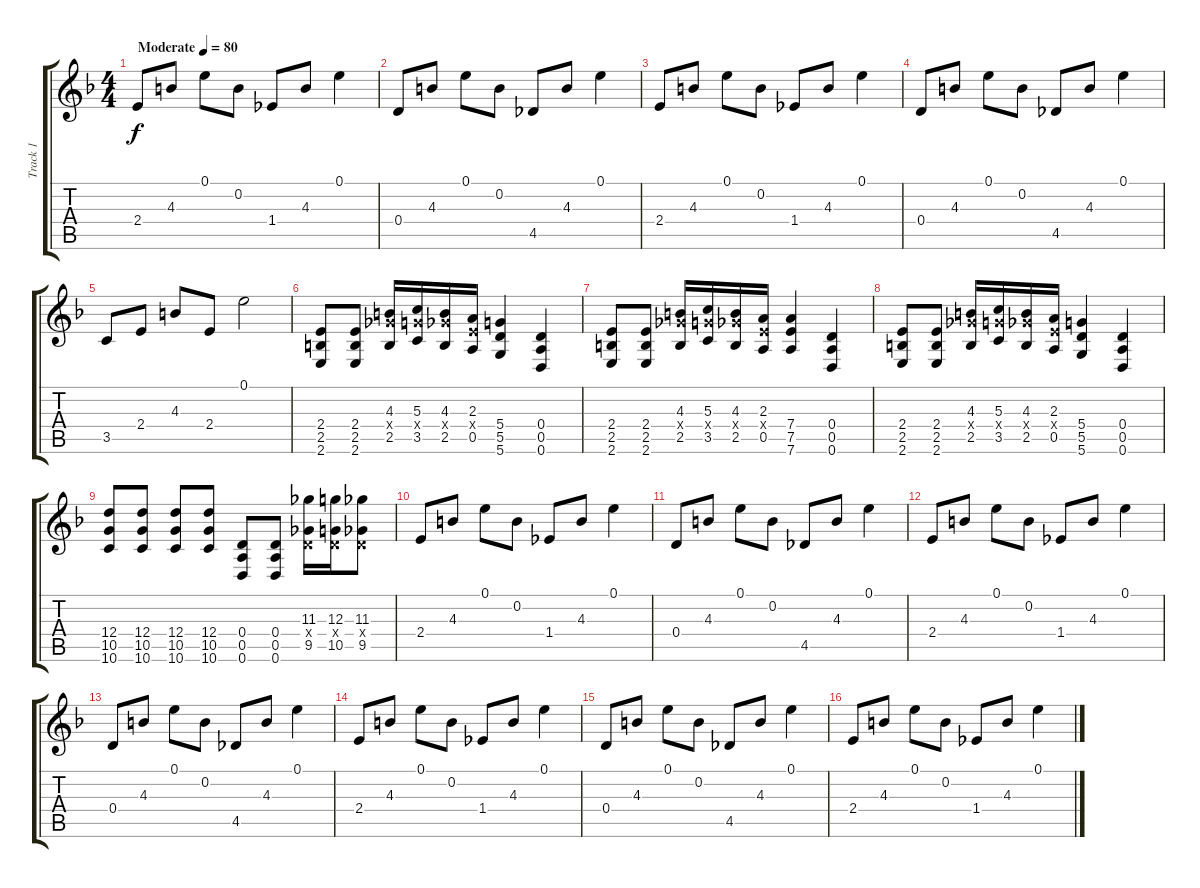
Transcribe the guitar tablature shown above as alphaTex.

\track ("Track 1" "Track 1") {instrument distortionguitar}
\staff {score tabs}
\tuning (E4 B3 G3 D3 A2 D2) {hide}
\ts (4 4)
\tempo (80 "Moderate")
\clef g2
\ks f
2.4.8{lyrics (0 "") lyrics (1 "") lyrics (2 "") lyrics (3 "") lyrics (4 "") dy f instrument distortionguitar} 4.3.8 0.1.8 0.2.8 1.4.8 4.3.8 0.1.4 |
0.4.8 4.3.8 0.1.8 0.2.8 4.5.8 4.3.8 0.1.4 |
2.4.8 4.3.8 0.1.8 0.2.8 1.4.8 4.3.8 0.1.4 |
0.4.8 4.3.8 0.1.8 0.2.8 4.5.8 4.3.8 0.1.4 |
3.5.8 2.4.8 4.3.8 2.4.8 0.1.2 |
(2.4 2.5 2.6).8{instrument distortionguitar} (2.4 2.5 2.6).8 (4.3 4.4{x} 2.5).16 (5.3 5.4{x} 3.5).16 (4.3 4.4{x} 2.5).16 (2.3 2.4{x} 0.5).16 (5.4 5.5 5.6).4 (0.4 0.5 0.6).4 |
(2.4 2.5 2.6).8 (2.4 2.5 2.6).8 (4.3 4.4{x} 2.5).16 (5.3 5.4{x} 3.5).16 (4.3 4.4{x} 2.5).16 (2.3 2.4{x} 0.5).16 (7.4 7.5 7.6).4 (0.4 0.5 0.6).4 |
(2.4 2.5 2.6).8 (2.4 2.5 2.6).8 (4.3 4.4{x} 2.5).16 (5.3 5.4{x} 3.5).16 (4.3 4.4{x} 2.5).16 (2.3 2.4{x} 0.5).16 (5.4 5.5 5.6).4 (0.4 0.5 0.6).4 |
(12.4 10.5 10.6).8 (12.4 10.5 10.6).8 (12.4 10.5 10.6).8 (12.4 10.5 10.6).8 (0.4 0.5 0.6).8 (0.4 0.5 0.6).8 (11.3 0.4{x} 9.5).16 (12.3 0.4{x} 10.5).16 (11.3 0.4{x} 9.5).8 |
2.4.8{volume 3 instrument electricguitarclean} 4.3.8 0.1.8 0.2.8 1.4.8 4.3.8 0.1.4 |
0.4.8 4.3.8 0.1.8 0.2.8 4.5.8 4.3.8 0.1.4 |
2.4.8 4.3.8 0.1.8 0.2.8 1.4.8 4.3.8 0.1.4 |
0.4.8 4.3.8 0.1.8 0.2.8 4.5.8 4.3.8 0.1.4 |
2.4.8 4.3.8 0.1.8 0.2.8 1.4.8 4.3.8 0.1.4 |
0.4.8 4.3.8 0.1.8 0.2.8 4.5.8 4.3.8 0.1.4 |
2.4.8 4.3.8 0.1.8 0.2.8 1.4.8 4.3.8 0.1.4
